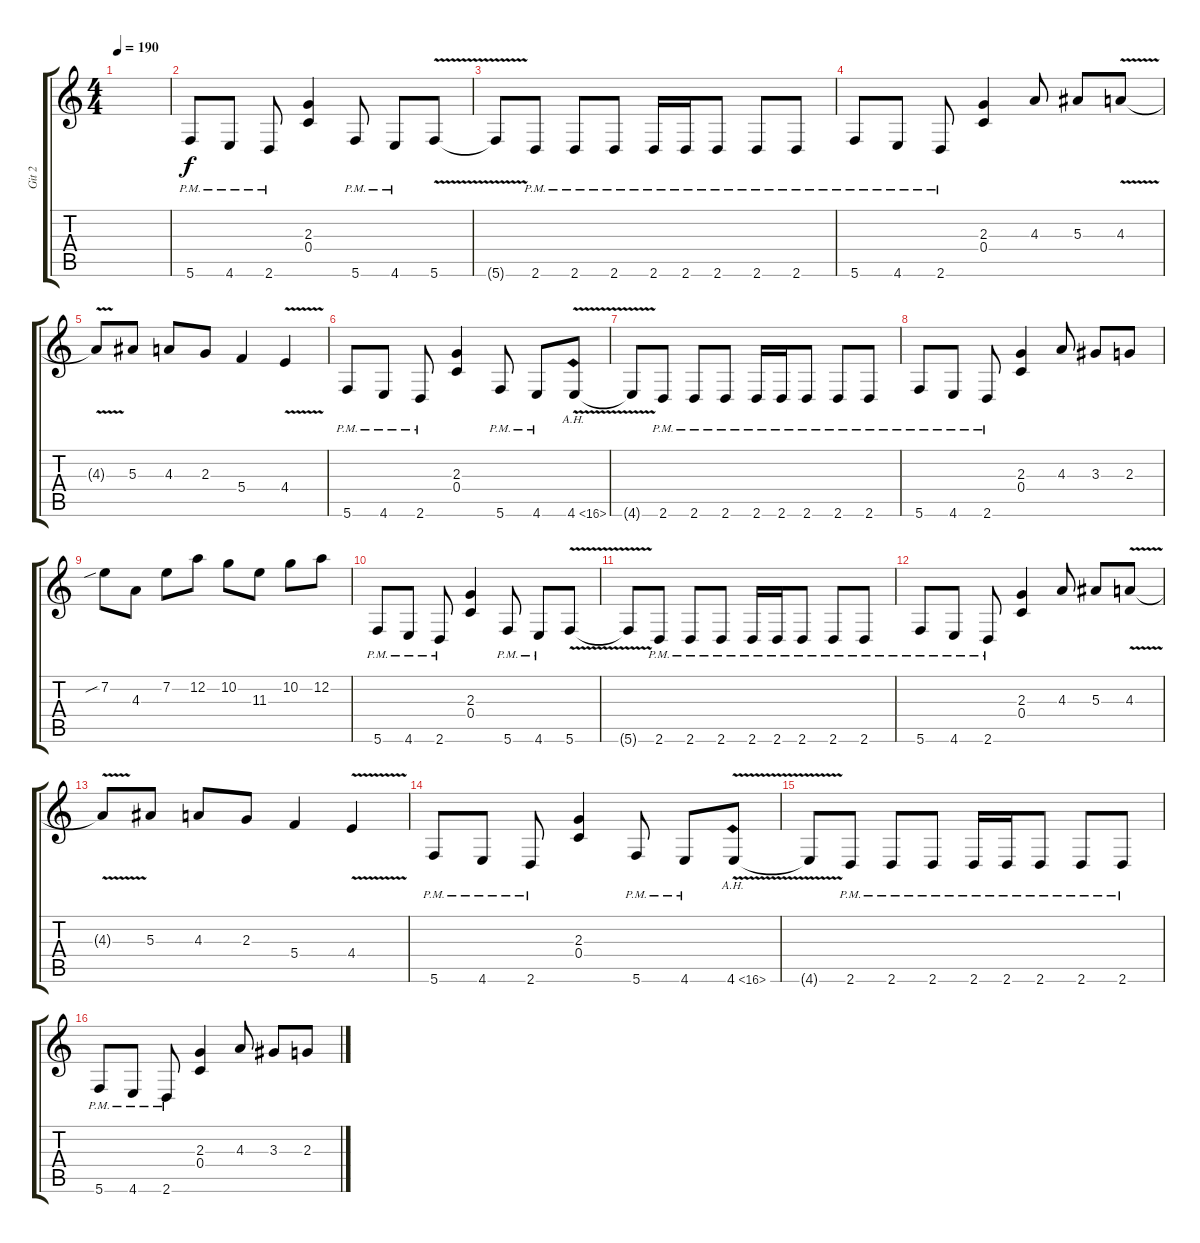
\track ("Git 2" "Git 2") {instrument overdrivenguitar}
\staff {score tabs}
\tuning (D4 A3 F3 C3 G2 C2) {hide}
\ts (4 4)
\tempo 190
\clef g2
\ks c
|
5.6{pm}.8 4.6{pm}.8 2.6{pm}.8 (2.3 0.4).4 5.6{pm}.8 4.6{pm}.8 5.6{v}.8 |
5.6{t}.8 2.6{pm}.8 2.6{pm}.8 2.6{pm}.8 2.6{pm}.16 2.6{pm}.16 2.6{pm}.8 2.6{pm}.8 2.6{pm}.8 |
5.6{pm}.8 4.6{pm}.8 2.6{pm}.8 (2.3 0.4).4 4.3.8 5.3.8 4.3{v}.8 |
4.3{t}.8 5.3.8 4.3.8 2.3.8 5.4.4 4.4{v}.4 |
5.6{pm}.8 4.6{pm}.8 2.6{pm}.8 (2.3 0.4).4 5.6{pm}.8 4.6{pm}.8 4.6{ah 12 v}.8 |
4.6{t}.8 2.6{pm}.8 2.6{pm}.8 2.6{pm}.8 2.6{pm}.16 2.6{pm}.16 2.6{pm}.8 2.6{pm}.8 2.6{pm}.8 |
5.6{pm}.8 4.6{pm}.8 2.6{pm}.8 (2.3 0.4).4 4.3.8 3.3.8 2.3.8 |
7.2{sib}.8 4.3.8 7.2.8 12.2.8 10.2.8 11.3.8 10.2.8 12.2.8 |
5.6{pm}.8 4.6{pm}.8 2.6{pm}.8 (2.3 0.4).4 5.6{pm}.8 4.6{pm}.8 5.6{v}.8 |
5.6{t}.8 2.6{pm}.8 2.6{pm}.8 2.6{pm}.8 2.6{pm}.16 2.6{pm}.16 2.6{pm}.8 2.6{pm}.8 2.6{pm}.8 |
5.6{pm}.8 4.6{pm}.8 2.6{pm}.8 (2.3 0.4).4 4.3.8 5.3.8 4.3{v}.8 |
4.3{t}.8 5.3.8 4.3.8 2.3.8 5.4.4 4.4{v}.4 |
5.6{pm}.8 4.6{pm}.8 2.6{pm}.8 (2.3 0.4).4 5.6{pm}.8 4.6{pm}.8 4.6{ah 12 v}.8 |
4.6{t}.8 2.6{pm}.8 2.6{pm}.8 2.6{pm}.8 2.6{pm}.16 2.6{pm}.16 2.6{pm}.8 2.6{pm}.8 2.6{pm}.8 |
5.6{pm}.8 4.6{pm}.8 2.6{pm}.8 (2.3 0.4).4 4.3.8 3.3.8 2.3.8
